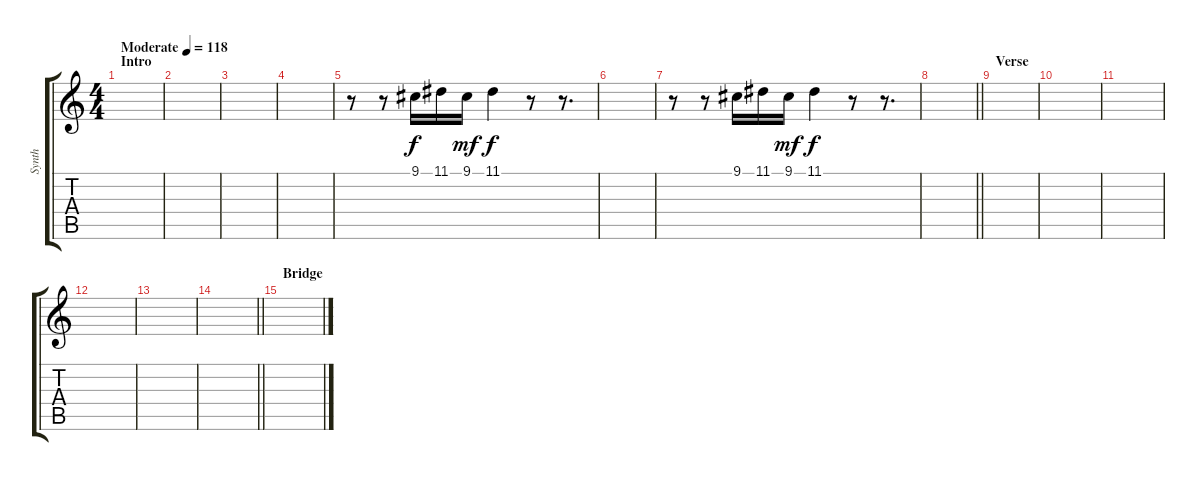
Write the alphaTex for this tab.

\track ("Synth" "Synth") {instrument lead2sawtooth}
\staff {score tabs}
\tuning (E4 B3 G3 D3 A2 E2) {hide}
\ts (4 4)
\section ("" "Intro")
\tempo (118 "Moderate")
\clef g2
\ks c
|
|
|
|
r.8 r.8 9.1.16 11.1.16 9.1.16{dy mf} 11.1.4{dy f} r.8 r.8{d} |
|
r.8 r.8 9.1.16 11.1.16 9.1.16{dy mf} 11.1.4{dy f} r.8 r.8{d} |
\barLineRight lightlight
|
\section ("" "Verse")
|
|
|
|
|
\barLineRight lightlight
|
\section ("" "Bridge")
